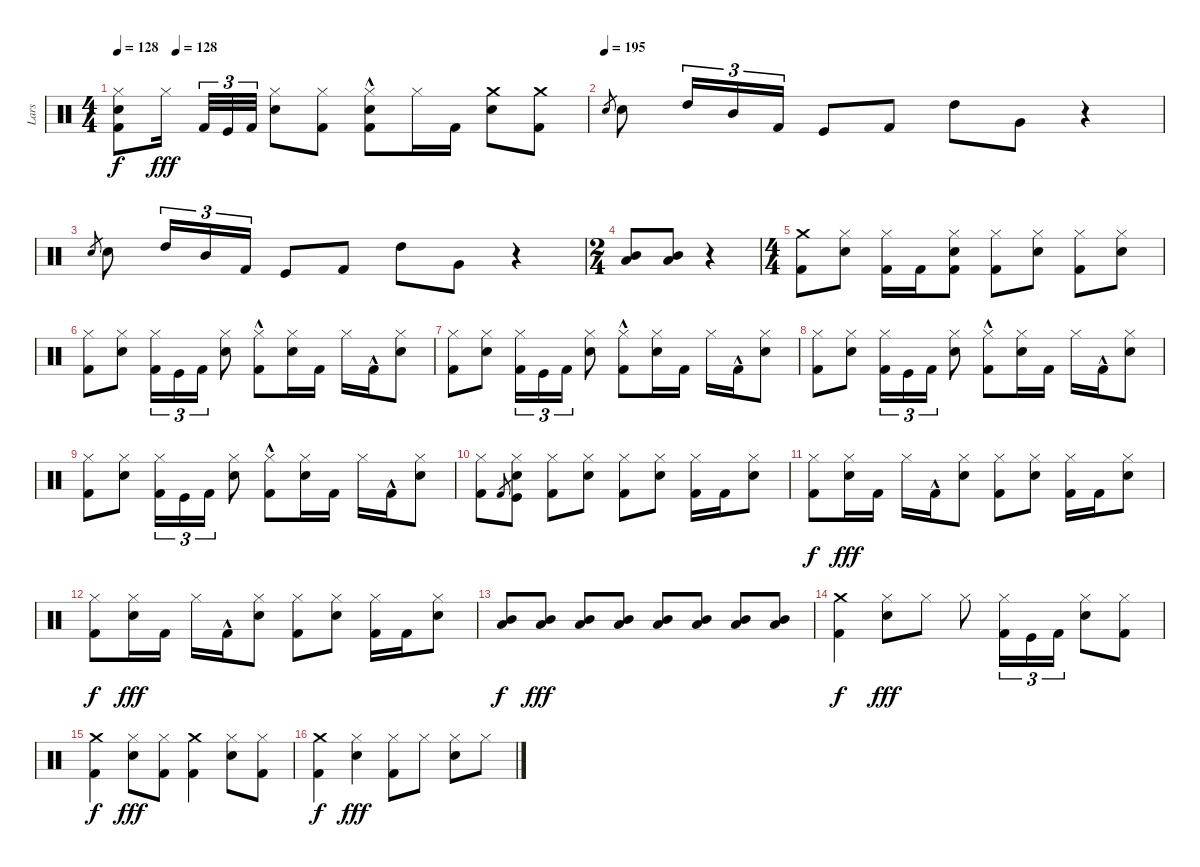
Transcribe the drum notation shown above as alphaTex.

\track ("Lars" "Lars") {instrument percussion}
\staff {score}
\articulation defaults
\ts (4 4)
\tempo 128
\tempo (128 0.125)
\clef neutral
\ks c
("Hi-Hat (closed)" "Snare (hit) 2" "Kick (hit) 2").8{dy f} "Hi-Hat (closed)".16{dy fff} "Kick (hit) 2".32{tu (3 2)} "Kick (hit)".32{tu (3 2)} "Kick (hit) 2".32{tu (3 2)} ("Snare (hit) 2" "Hi-Hat (closed)").8 ("Hi-Hat (closed)" "Kick (hit) 2").8 ("Snare (hit) 2" "Hi-Hat (closed)" "Kick (hit) 2"{hac}).8 "Hi-Hat (closed)".16 "Kick (hit) 2".16 ("Crash medium (hit)" "Snare (hit) 2").8 ("Crash medium (hit)" "Kick (hit) 2").8 |
\tempo (195)
"Snare (hit) 2".8{gr} "Snare (hit) 2".8 "High Tom (hit)".16{tu (3 2)} "Mid Tom (hit)".16{tu (3 2)} "Kick (hit) 2".16{tu (3 2)} "Kick (hit)".8 "Kick (hit) 2".8 "High Tom (hit)".8 "Very Low Tom (hit)".8 r.4 |
"Snare (hit) 2".8{gr} "Snare (hit) 2".8 "High Tom (hit)".16{tu (3 2)} "Mid Tom (hit)".16{tu (3 2)} "Kick (hit) 2".16{tu (3 2)} "Kick (hit)".8 "Kick (hit) 2".8 "High Tom (hit)".8 "Very Low Tom (hit)".8 r.4 |
\ts (2 4)
("Mid Tom (hit)" "Low Tom (hit)").8 ("Mid Tom (hit)" "Low Tom (hit)").8 r.4 |
\ts (4 4)
("Kick (hit) 2" "Crash medium (hit)").8 ("Hi-Hat (closed)" "Snare (hit) 2").8 ("Kick (hit) 2" "Hi-Hat (closed)").16 "Kick (hit) 2".16 ("Kick (hit) 2" "Snare (hit) 2" "Hi-Hat (closed)").8 ("Kick (hit) 2" "Hi-Hat (closed)").8 ("Snare (hit) 2" "Hi-Hat (closed)").8 ("Kick (hit) 2" "Hi-Hat (closed)").8 ("Snare (hit) 2" "Hi-Hat (closed)").8 |
("Kick (hit) 2" "Hi-Hat (closed)").8 ("Snare (hit) 2" "Hi-Hat (closed)").8 ("Kick (hit) 2" "Hi-Hat (closed)").16{tu (3 2)} "Kick (hit)".16{tu (3 2)} "Kick (hit) 2".16{tu (3 2)} ("Snare (hit) 2" "Hi-Hat (closed)").8 ("Kick (hit) 2"{hac} "Hi-Hat (closed)").8 ("Snare (hit) 2" "Hi-Hat (closed)").16 "Kick (hit) 2".16 "Hi-Hat (closed)".16 "Kick (hit) 2"{hac}.16 ("Snare (hit) 2" "Hi-Hat (closed)").8 |
("Kick (hit) 2" "Hi-Hat (closed)").8 ("Snare (hit) 2" "Hi-Hat (closed)").8 ("Kick (hit) 2" "Hi-Hat (closed)").16{tu (3 2)} "Kick (hit)".16{tu (3 2)} "Kick (hit) 2".16{tu (3 2)} ("Snare (hit) 2" "Hi-Hat (closed)").8 ("Kick (hit) 2"{hac} "Hi-Hat (closed)").8 ("Snare (hit) 2" "Hi-Hat (closed)").16 "Kick (hit) 2".16 "Hi-Hat (closed)".16 "Kick (hit) 2"{hac}.16 ("Snare (hit) 2" "Hi-Hat (closed)").8 |
("Kick (hit) 2" "Hi-Hat (closed)").8 ("Snare (hit) 2" "Hi-Hat (closed)").8 ("Kick (hit) 2" "Hi-Hat (closed)").16{tu (3 2)} "Kick (hit)".16{tu (3 2)} "Kick (hit) 2".16{tu (3 2)} ("Snare (hit) 2" "Hi-Hat (closed)").8 ("Kick (hit) 2"{hac} "Hi-Hat (closed)").8 ("Snare (hit) 2" "Hi-Hat (closed)").16 "Kick (hit) 2".16 "Hi-Hat (closed)".16 "Kick (hit) 2"{hac}.16 ("Snare (hit) 2" "Hi-Hat (closed)").8 |
("Kick (hit) 2" "Hi-Hat (closed)").8 ("Snare (hit) 2" "Hi-Hat (closed)").8 ("Kick (hit) 2" "Hi-Hat (closed)").16{tu (3 2)} "Kick (hit)".16{tu (3 2)} "Kick (hit) 2".16{tu (3 2)} ("Snare (hit) 2" "Hi-Hat (closed)").8 ("Kick (hit) 2"{hac} "Hi-Hat (closed)").8 ("Snare (hit) 2" "Hi-Hat (closed)").16 "Kick (hit) 2".16 "Hi-Hat (closed)".16 "Kick (hit) 2"{hac}.16 ("Snare (hit) 2" "Hi-Hat (closed)").8 |
("Kick (hit) 2" "Hi-Hat (closed)").8 "Kick (hit) 2".8{gr} ("Kick (hit)" "Snare (hit) 2" "Hi-Hat (closed)").8 ("Kick (hit) 2" "Hi-Hat (closed)").8 ("Snare (hit) 2" "Hi-Hat (closed)").8 ("Kick (hit) 2" "Hi-Hat (closed)").8 ("Snare (hit) 2" "Hi-Hat (closed)").8 ("Kick (hit) 2" "Hi-Hat (closed)").16 "Kick (hit) 2".16 ("Snare (hit) 2" "Hi-Hat (closed)").8 |
("Hi-Hat (closed)" "Kick (hit) 2").8{dy f} ("Snare (hit) 2" "Hi-Hat (closed)").16{dy fff} "Kick (hit) 2".16 "Hi-Hat (closed)".16 "Kick (hit) 2"{hac}.16 ("Snare (hit) 2" "Hi-Hat (closed)").8 ("Hi-Hat (closed)" "Kick (hit) 2").8 ("Snare (hit) 2" "Hi-Hat (closed)").8 ("Hi-Hat (closed)" "Kick (hit) 2").16 "Kick (hit) 2".16 ("Snare (hit) 2" "Hi-Hat (closed)").8 |
("Hi-Hat (closed)" "Kick (hit) 2").8{dy f} ("Snare (hit) 2" "Hi-Hat (closed)").16{dy fff} "Kick (hit) 2".16 "Hi-Hat (closed)".16 "Kick (hit) 2"{hac}.16 ("Snare (hit) 2" "Hi-Hat (closed)").8 ("Hi-Hat (closed)" "Kick (hit) 2").8 ("Snare (hit) 2" "Hi-Hat (closed)").8 ("Hi-Hat (closed)" "Kick (hit) 2").16 "Kick (hit) 2".16 ("Snare (hit) 2" "Hi-Hat (closed)").8 |
("Mid Tom (hit)" "Low Tom (hit)").8{dy f} ("Mid Tom (hit)" "Low Tom (hit)").8{dy fff} ("Mid Tom (hit)" "Low Tom (hit)").8 ("Mid Tom (hit)" "Low Tom (hit)").8 ("Mid Tom (hit)" "Low Tom (hit)").8 ("Mid Tom (hit)" "Low Tom (hit)").8 ("Mid Tom (hit)" "Low Tom (hit)").8 ("Mid Tom (hit)" "Low Tom (hit)").8 |
("Kick (hit) 2" "Crash medium (hit)").4{dy f} ("Snare (hit) 2" "Hi-Hat (closed)").8{dy fff} "Hi-Hat (closed)".8 "Hi-Hat (closed)".8 ("Kick (hit) 2" "Hi-Hat (closed)").16{tu (3 2)} "Kick (hit)".16{tu (3 2)} "Kick (hit) 2".16{tu (3 2)} ("Snare (hit) 2" "Hi-Hat (closed)").8 ("Kick (hit) 2" "Hi-Hat (closed)").8 |
("Kick (hit) 2" "Crash medium (hit)").4{dy f} ("Hi-Hat (closed)" "Snare (hit) 2").8{dy fff} ("Kick (hit) 2" "Hi-Hat (closed)").8 ("Crash medium (hit)" "Kick (hit) 2").4 ("Hi-Hat (closed)" "Snare (hit) 2").8 ("Kick (hit) 2" "Hi-Hat (closed)").8 |
("Kick (hit) 2" "Crash medium (hit)").4{dy f} ("Hi-Hat (closed)" "Snare (hit) 2").4{dy fff} ("Hi-Hat (closed)" "Kick (hit) 2").8 "Hi-Hat (closed)".8 ("Snare (hit) 2" "Hi-Hat (closed)").8 "Hi-Hat (closed)".8
